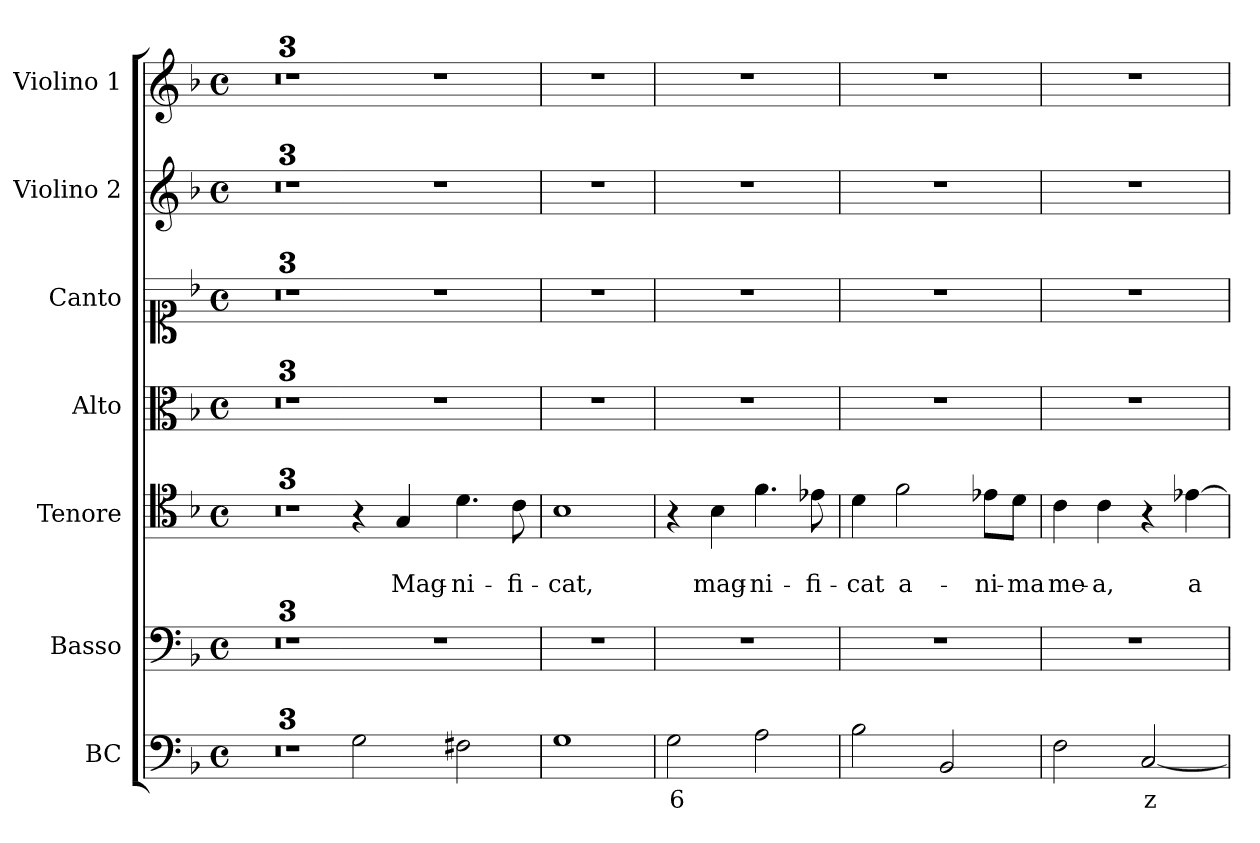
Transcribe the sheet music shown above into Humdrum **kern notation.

**kern	**text	**kern	**kern	**text	**text	**kern	**kern	**kern	**kern
*part7	*part7	*part6	*part5	*part5	*part5	*part4	*part3	*part2	*part1
*staff7	*staff7	*staff6	*staff5	*staff5	*staff5	*staff4	*staff3	*staff2	*staff1
*I"BC	*	*I"Basso	*I"Tenore	*	*	*I"Alto	*I"Canto	*I"Violino 2	*I"Violino 1
*I'Bc	*	*I'B	*I'T	*	*	*I'A	*I'C	*I'V2	*I'V1
*clefF4	*	*clefF4	*clefC4	*	*	*clefC3	*clefC1	*clefG2	*clefG2
*k[b-]	*	*k[b-]	*k[b-]	*	*	*k[b-]	*k[b-]	*k[b-]	*k[b-]
*F:	*	*F:	*F:	*	*	*F:	*F:	*F:	*F:
*M4/4	*	*M4/4	*M4/4	*	*	*M4/4	*M4/4	*M4/4	*M4/4
*met(c)	*	*met(c)	*met(c)	*	*	*met(c)	*met(c)	*met(c)	*met(c)
=1	=1	=1	=1	=1	=1	=1	=1	=1	=1
1ryy	.	1ryy	1ryy	.	.	1ryy	1ryy	1ryy	1ryy
=2	=2	=2	=2	=2	=2	=2	=2	=2	=2
1r	.	1r	1r	.	.	1r	1r	1r	1r
=3	=3	=3	=3	=3	=3	=3	=3	=3	=3
*	*	*	*clefGv2	*	*	*clefG2	*clefG2	*	*
1ryy	.	1ryy	1ryy	.	.	1ryy	1ryy	1ryy	1ryy
=3X1-	=3X1-	=3X1-	=3X1-	=3X1-	=3X1-	=3X1-	=3X1-	=3X1-	=3X1-
2G\	.	1r	4r	.	.	1r	1r	1r	1r
!	!	!	!	!	!LO:LY:b	!	!	!	!
.	.	.	4G/	.	Mag-	.	.	.	.
!	!	!	!	!	!LO:LY:b	!	!	!	!
2F#X\	.	.	4.d\	.	-ni-	.	.	.	.
!	!	!	!	!	!LO:LY:b	!	!	!	!
.	.	.	8c\	.	-fi-	.	.	.	.
=4	=4	=4	=4	=4	=4	=4	=4	=4	=4
!	!	!	!	!	!LO:LY:b	!	!	!	!
1G	.	1r	1B-	.	-cat,	1r	1r	1r	1r
=5	=5	=5	=5	=5	=5	=5	=5	=5	=5
!	!LO:LY:b	!	!	!	!	!	!	!	!
2G\	6	1r	4r	.	.	1r	1r	1r	1r
!	!	!	!	!	!LO:LY:b	!	!	!	!
.	.	.	4B-\	.	mag-	.	.	.	.
!	!	!	!	!	!LO:LY:b	!	!	!	!
2A\	.	.	4.f\	.	-ni-	.	.	.	.
!	!	!	!	!	!LO:LY:b	!	!	!	!
.	.	.	8e-X\	.	-fi-	.	.	.	.
=6	=6	=6	=6	=6	=6	=6	=6	=6	=6
!	!	!	!	!	!LO:LY:b	!	!	!	!
2B-\	.	1r	4d\	.	-cat	1r	1r	1r	1r
!	!	!	!	!	!LO:LY:b	!	!	!	!
.	.	.	2f\	.	a-	.	.	.	.
2BB-/	.	.	.	.	.	.	.	.	.
!	!	!	!	!	!LO:LY:b	!	!	!	!
.	.	.	8e-X\L	.	-ni-	.	.	.	.
!	!	!	!	!	!LO:LY:b	!	!	!	!
.	.	.	8d\J	.	-ma	.	.	.	.
!!LO:PB:g=z
=7	=7	=7	=7	=7	=7	=7	=7	=7	=7
!	!	!	!	!	!LO:LY:b	!	!	!	!
2F\	.	1r	4c\	.	me-	1r	1r	1r	1r
!	!	!	!	!	!LO:LY:b	!	!	!	!
.	.	.	4c\	.	-a,	.	.	.	.
!	!LO:LY:b	!	!	!	!	!	!	!	!
[2C/	z	.	4r	.	.	.	.	.	.
!	!	!	!	!	!LO:LY:b	!	!	!	!
.	.	.	[4e-X\	.	a-	.	.	.	.
=	=	=	=	=	=	=	=	=	=
*-	*-	*-	*-	*-	*-	*-	*-	*-	*-
